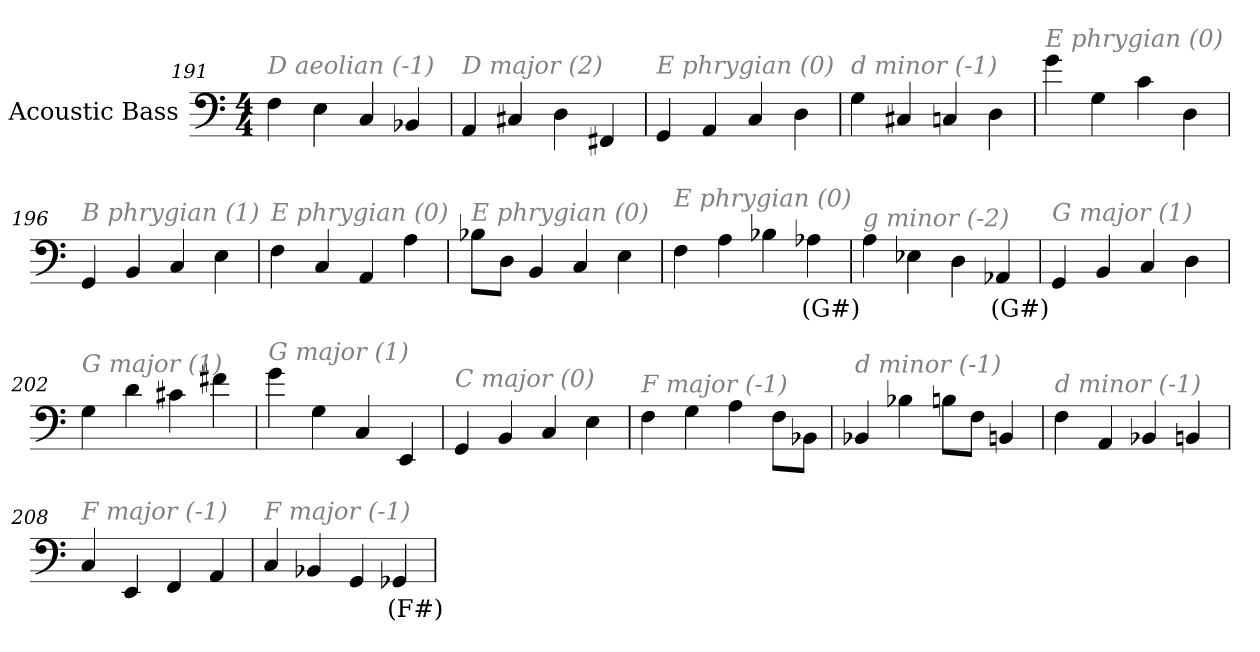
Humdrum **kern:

**kern	**text
*part1	*part1
*staff1	*staff1
*I"Acoustic Bass	*
*clefF4	*
*ITrd7c12	*
*k[]	*
*C:	*
*M4/4	*
=191	=191
!LO:TX:i:color=#808080:t=D aeolian (-1)	!
4FF	.
4EE	.
4CC	.
4BBB-X	.
=192	=192
!LO:TX:i:color=#808080:t=D major (2)	!
4AAA	.
4CC#X	.
4DD	.
4FFF#X	.
=193	=193
!LO:TX:i:color=#808080:t=E phrygian (0)	!
4GGG	.
4AAA	.
4CC	.
4DD	.
=194	=194
!LO:TX:i:color=#808080:t=d minor (-1)	!
4GG	.
4CC#X	.
4CCn	.
4DD	.
=195	=195
!LO:TX:i:color=#808080:t=E phrygian (0)	!
4G	.
4GG	.
4C	.
4DD	.
=196	=196
!LO:TX:i:color=#808080:t=B phrygian (1)	!
4GGG	.
4BBB	.
4CC	.
4EE	.
=197	=197
!LO:TX:i:color=#808080:t=E phrygian (0)	!
4FF	.
4CC	.
4AAA	.
4AA	.
=198	=198
!LO:TX:i:color=#808080:t=E phrygian (0)	!
8BB-XL	.
8DDJ	.
4BBB	.
4CC	.
4EE	.
=199	=199
!LO:TX:i:color=#808080:t=E phrygian (0)	!
4FF	.
4AA	.
4BB-X	.
4AA-Xi	(G#)
=200	=200
!LO:TX:i:color=#808080:t=g minor (-2)	!
4AA	.
4EE-X	.
4DD	.
4AAA-Xi	(G#)
=201	=201
!LO:TX:i:color=#808080:t=G major (1)	!
4GGG	.
4BBB	.
4CC	.
4DD	.
=202	=202
!LO:TX:i:color=#808080:t=G major (1)	!
4GG	.
4D	.
4C#X	.
4F#X	.
=203	=203
!LO:TX:i:color=#808080:t=G major (1)	!
4G	.
4GG	.
4CC	.
4EEE	.
=204	=204
!LO:TX:i:color=#808080:t=C major (0)	!
4GGG	.
4BBB	.
4CC	.
4EE	.
=205	=205
!LO:TX:i:color=#808080:t=F major (-1)	!
4FF	.
4GG	.
4AA	.
8FFL	.
8BBB-XJ	.
=206	=206
!LO:TX:i:color=#808080:t=d minor (-1)	!
4BBB-X	.
4BB-X	.
8BBnL	.
8FFJ	.
4BBBn	.
=207	=207
!LO:TX:i:color=#808080:t=d minor (-1)	!
4FF	.
4AAA	.
4BBB-X	.
4BBBn	.
=208	=208
!LO:TX:i:color=#808080:t=F major (-1)	!
4CC	.
4EEE	.
4FFF	.
4AAA	.
=209	=209
!LO:TX:i:color=#808080:t=F major (-1)	!
4CC	.
4BBB-X	.
4GGG	.
4GGG-Xi	(F#)
=	=
*-	*-
